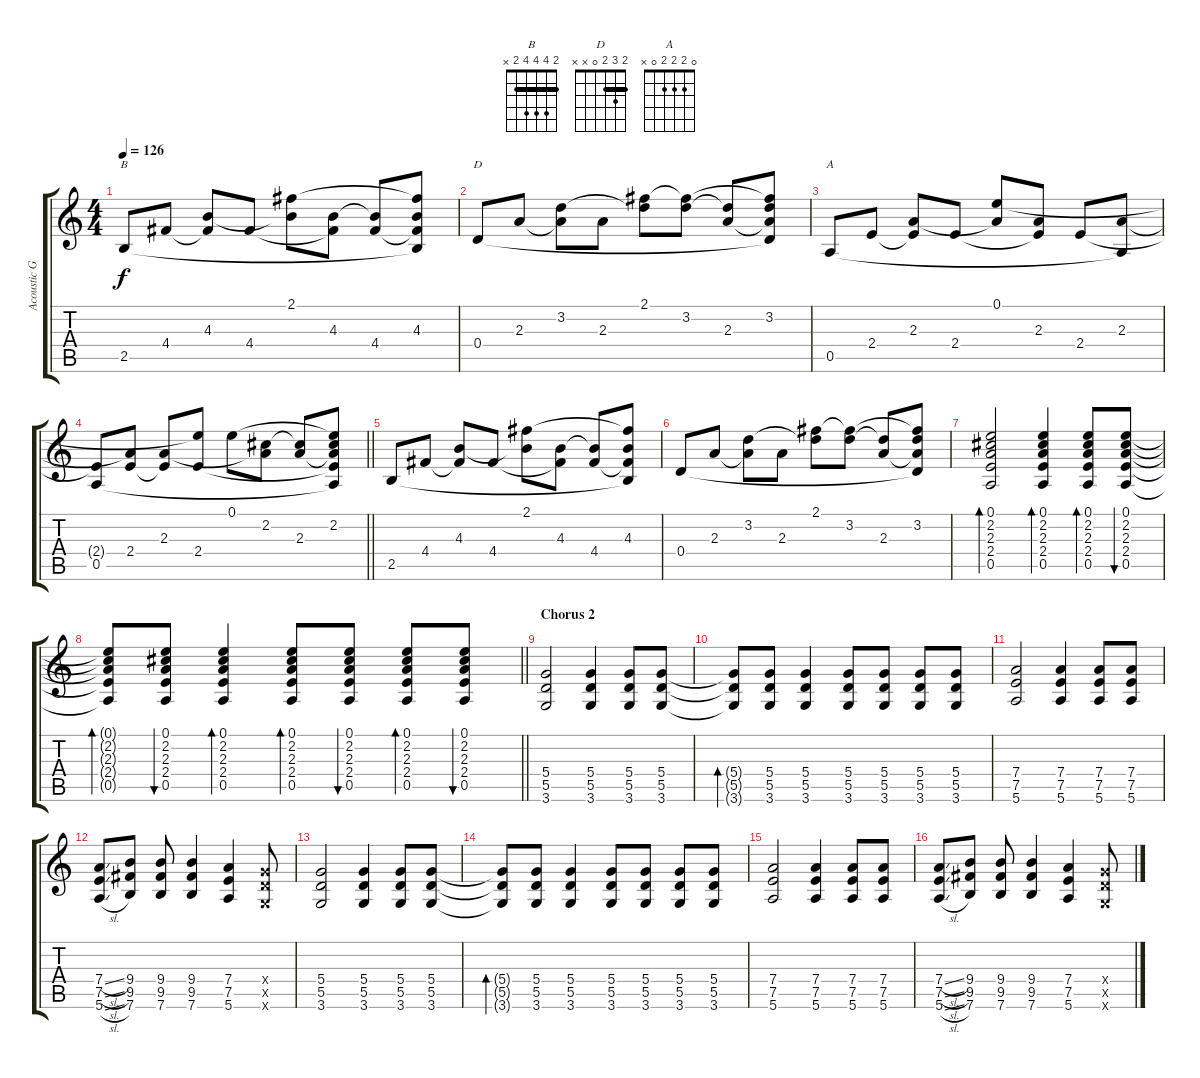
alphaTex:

\track ("Acoustic Guitar" "Acoustic G") {instrument acousticguitarsteel}
\staff {score tabs}
\tuning (E4 B3 G3 D3 A2 E2) {hide}
\chord ("B" 2 4 4 4 2 x) {barre 2}
\chord ("D" 2 3 2 0 x x) {barre 2}
\chord ("A" 0 2 2 2 0 x)
\ts (4 4)
\tempo 126
\clef g2
\ks c
2.5.8{ch "B" dy f} 4.4.8 (4.3 4.4{t}).8 4.4.8 (2.1 4.3{t}).8 (4.3 4.4{t}).8 (4.3{t} 4.4).8 (2.1{t} 4.3 4.4{t} 2.5{t}).8 |
0.4.8{ch "D"} 2.3.8 (3.2 2.3{t}).8 2.3.8 (2.1 3.2{t}).8 (2.1{t} 3.2).8 (3.2{t} 2.3).8 (2.1{t} 3.2 2.3{t} 0.4{t}).8 |
0.5.8{ch "A"} 2.4.8 (2.3 2.4{t}).8 2.4.8 (0.1 2.3{t}).8 (2.3 2.4{t}).8 2.4.8 (2.3 0.5{t}).8 |
\barLineRight lightlight
(2.4{t} 0.5).8 (2.3{t} 2.4).8 (2.3 2.4{t}).8 (0.1{t} 2.4).8 0.1.8 (2.2 2.3{t}).8 (2.2{t} 2.3).8 (0.1{t} 2.2 2.3{t} 2.4{t} 0.5{t}).8 |
2.5.8 4.4.8 (4.3 4.4{t}).8 4.4.8 (2.1 4.3{t}).8 (4.3 4.4{t}).8 (4.3{t} 4.4).8 (2.1{t} 4.3 4.4{t} 2.5{t}).8 |
0.4.8 2.3.8 (3.2 2.3{t}).8 2.3.8 (2.1 3.2{t}).8 (2.1{t} 3.2).8 (3.2{t} 2.3).8 (2.1{t} 3.2 2.3{t} 0.4{t}).8 |
(0.1 2.2 2.3 2.4 0.5).2{bd 240} (0.1 2.2 2.3 2.4 0.5).4{bd 120} (0.1 2.2 2.3 2.4 0.5).8{bd 120} (0.1 2.2 2.3 2.4 0.5).8{bu 120} |
\barLineRight lightlight
(0.1{t} 2.2{t} 2.3{t} 2.4{t} 0.5{t}).8{bd 240} (0.1 2.2 2.3 2.4 0.5).8{bu 120} (0.1 2.2 2.3 2.4 0.5).4{bd 120} (0.1 2.2 2.3 2.4 0.5).8{bd 120} (0.1 2.2 2.3 2.4 0.5).8{bu 120} (0.1 2.2 2.3 2.4 0.5).8{bd 120} (0.1 2.2 2.3 2.4 0.5).8{bu 120} |
\section ("" "Chorus 2")
(5.4 5.5 3.6).2 (5.4 5.5 3.6).4 (5.4 5.5 3.6).8 (5.4 5.5 3.6).8 |
(5.4{t} 5.5{t} 3.6{t}).8{bd 240} (5.4 5.5 3.6).8 (5.4 5.5 3.6).4 (5.4 5.5 3.6).8 (5.4 5.5 3.6).8 (5.4 5.5 3.6).8 (5.4 5.5 3.6).8 |
(7.4 7.5 5.6).2 (7.4 7.5 5.6).4 (7.4 7.5 5.6).8 (7.4 7.5 5.6).8 |
(7.4{sl} 7.5{sl} 5.6{sl}).8 (9.4 9.5 7.6).8 (9.4 9.5 7.6).8 (9.4 9.5 7.6).4 (7.4 7.5 5.6).4 (5.4{x} 5.5{x} 3.6{x}).8 |
(5.4 5.5 3.6).2 (5.4 5.5 3.6).4 (5.4 5.5 3.6).8 (5.4 5.5 3.6).8 |
(5.4{t} 5.5{t} 3.6{t}).8{bd 240} (5.4 5.5 3.6).8 (5.4 5.5 3.6).4 (5.4 5.5 3.6).8 (5.4 5.5 3.6).8 (5.4 5.5 3.6).8 (5.4 5.5 3.6).8 |
(7.4 7.5 5.6).2 (7.4 7.5 5.6).4 (7.4 7.5 5.6).8 (7.4 7.5 5.6).8 |
(7.4{sl} 7.5{sl} 5.6{sl}).8 (9.4 9.5 7.6).8 (9.4 9.5 7.6).8 (9.4 9.5 7.6).4 (7.4 7.5 5.6).4 (5.4{x} 5.5{x} 3.6{x}).8
